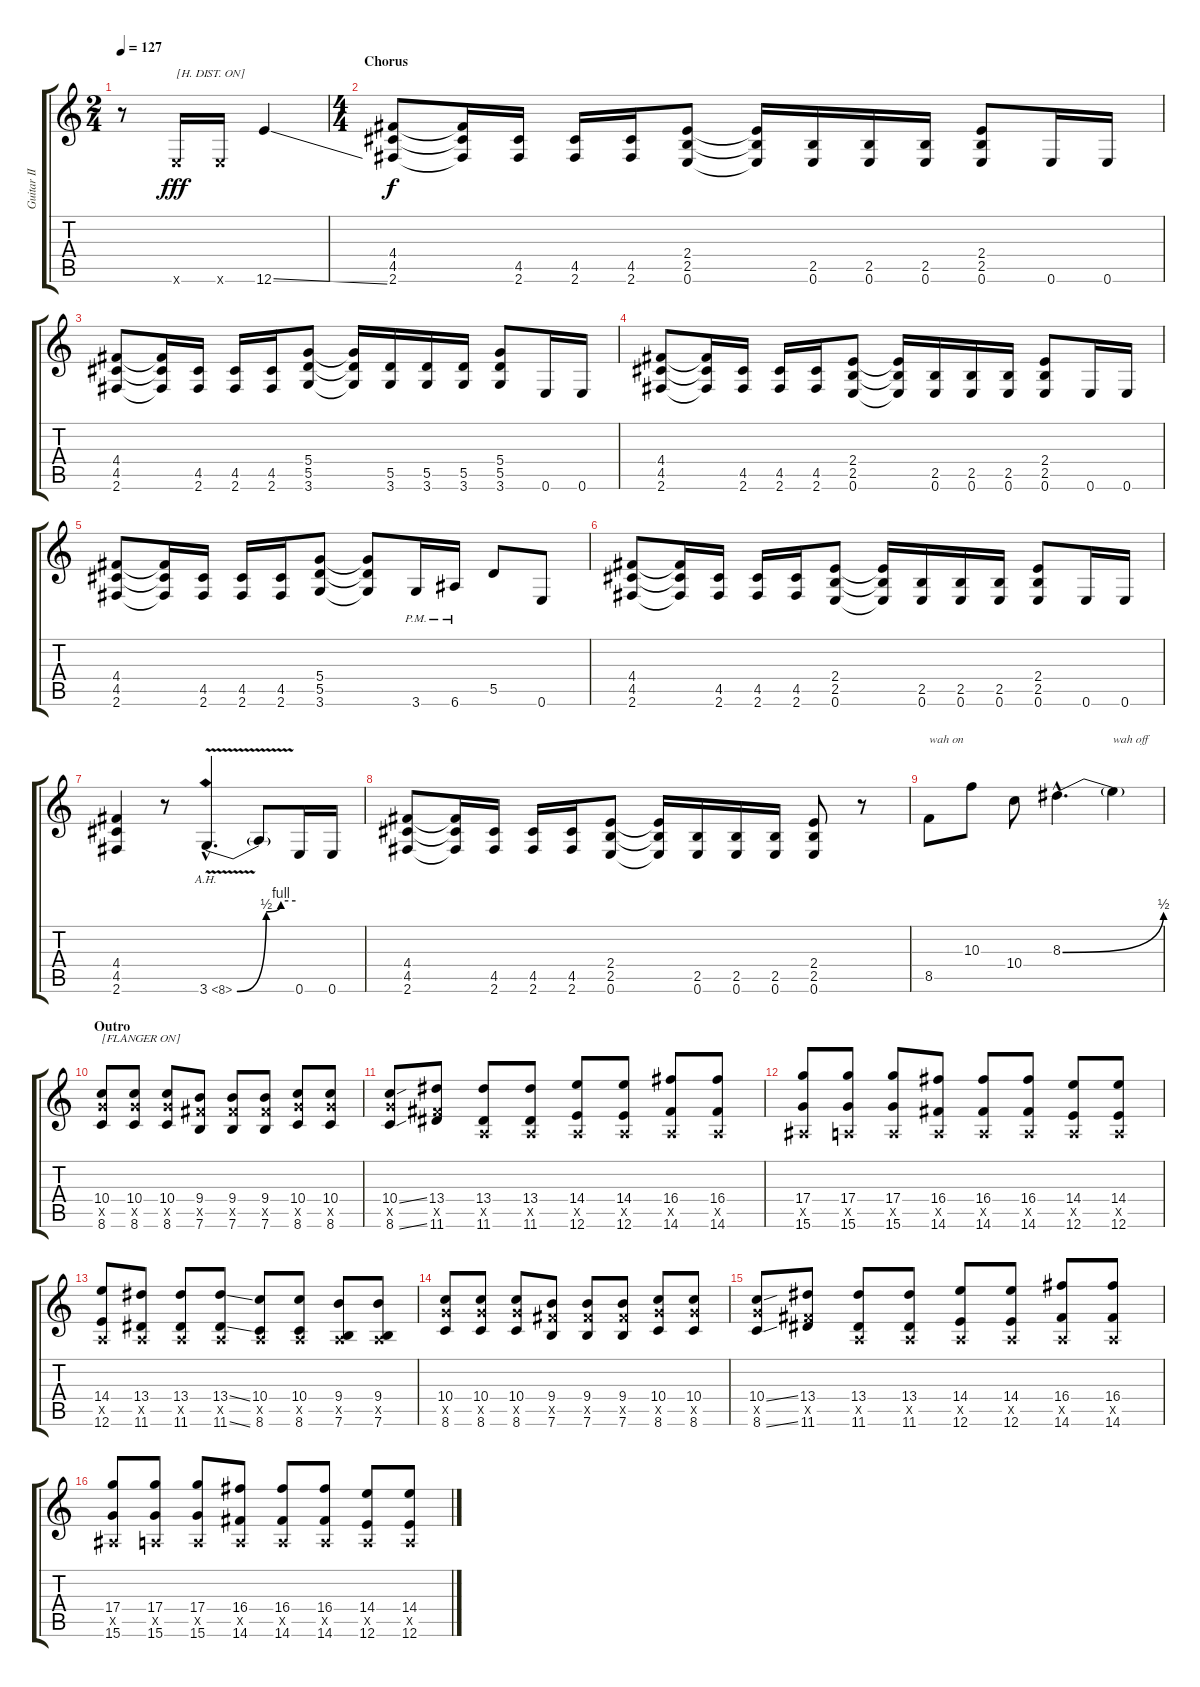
\track ("Guitar II" "Guitar II") {instrument distortionguitar}
\staff {score tabs}
\tuning (E4 B3 G3 D3 A2 E2) {hide}
\ts (2 4)
\tempo 127
\clef g2
\ks c
r.8{dy f} 0.6{x}.16{txt "[H. DIST. ON]" dy fff} 0.6{x}.16 12.6{ss}.4 |
\ts (4 4)
\section ("" "Chorus")
(4.4 4.5 2.6).8{dy f} (4.4{t} 4.5{t} 2.6{t}).16 (4.5 2.6).16 (4.5 2.6).16 (4.5 2.6).16 (2.4 2.5 0.6).8 (2.4{t} 2.5{t} 0.6{t}).16 (2.5 0.6).16 (2.5 0.6).16 (2.5 0.6).16 (2.4 2.5 0.6).8 0.6.16 0.6.16 |
(4.4 4.5 2.6).8 (4.4{t} 4.5{t} 2.6{t}).16 (4.5 2.6).16 (4.5 2.6).16 (4.5 2.6).16 (5.4 5.5 3.6).8 (5.4{t} 5.5{t} 3.6{t}).16 (5.5 3.6).16 (5.5 3.6).16 (5.5 3.6).16 (5.4 5.5 3.6).8 0.6.16 0.6.16 |
(4.4 4.5 2.6).8 (4.4{t} 4.5{t} 2.6{t}).16 (4.5 2.6).16 (4.5 2.6).16 (4.5 2.6).16 (2.4 2.5 0.6).8 (2.4{t} 2.5{t} 0.6{t}).16 (2.5 0.6).16 (2.5 0.6).16 (2.5 0.6).16 (2.4 2.5 0.6).8 0.6.16 0.6.16 |
(4.4 4.5 2.6).8 (4.4{t} 4.5{t} 2.6{t}).16 (4.5 2.6).16 (4.5 2.6).16 (4.5 2.6).16 (5.4 5.5 3.6).8 (5.4{t} 5.5{t} 3.6{t}).8 3.6{pm}.16 6.6{pm}.16 5.5.8 0.6.8 |
(4.4 4.5 2.6).8 (4.4{t} 4.5{t} 2.6{t}).16 (4.5 2.6).16 (4.5 2.6).16 (4.5 2.6).16 (2.4 2.5 0.6).8 (2.4{t} 2.5{t} 0.6{t}).16 (2.5 0.6).16 (2.5 0.6).16 (2.5 0.6).16 (2.4 2.5 0.6).8 0.6.16 0.6.16 |
(4.4 4.5 2.6).4 r.8 3.6{be (custom 0 0 30 2 45 4 60 4) ah 5 v hac}.4{d instrument guitarharmonics} 3.6{t}.8 0.6.16{instrument distortionguitar} 0.6.16 |
(4.4 4.5 2.6).8 (4.4{t} 4.5{t} 2.6{t}).16 (4.5 2.6).16 (4.5 2.6).16 (4.5 2.6).16 (2.4 2.5 0.6).8 (2.4{t} 2.5{t} 0.6{t}).16 (2.5 0.6).16 (2.5 0.6).16 (2.5 0.6).16 (2.4 2.5 0.6).8 r.8 |
8.5.8{txt "wah on"} 10.3.8 10.4.8 8.3{be (bend 0 0 60 2) hac}.4{d} 8.3{t}.4{txt "wah off"} |
\section ("" "Outro")
(10.4 10.5{x} 8.6).8{txt "[FLANGER ON]"} (10.4 10.5{x} 8.6).8 (10.4 10.5{x} 8.6).8 (9.4 9.5{x} 7.6).8 (9.4 9.5{x} 7.6).8 (9.4 9.5{x} 7.6).8 (10.4 10.5{x} 8.6).8 (10.4 10.5{x} 8.6).8 |
(10.4{ss} 10.5{x} 8.6{ss}).8 (13.4 9.5{x} 11.6).8 (13.4 0.5{x} 11.6).8 (13.4 0.5{x} 11.6).8 (14.4 0.5{x} 12.6).8 (14.4 0.5{x} 12.6).8 (16.4 0.5{x} 14.6).8 (16.4 0.5{x} 14.6).8 |
(17.4 1.5{x} 15.6).8 (17.4 0.5{x} 15.6).8 (17.4 0.5{x} 15.6).8 (16.4 0.5{x} 14.6).8 (16.4 0.5{x} 14.6).8 (16.4 0.5{x} 14.6).8 (14.4 0.5{x} 12.6).8 (14.4 0.5{x} 12.6).8 |
(14.4 0.5{x} 12.6).8 (13.4 0.5{x} 11.6).8 (13.4 0.5{x} 11.6).8 (13.4{ss} 0.5{x} 11.6{ss}).8 (10.4 0.5{x} 8.6).8 (10.4 0.5{x} 8.6).8 (9.4 0.5{x} 7.6).8 (9.4 0.5{x} 7.6).8 |
(10.4 10.5{x} 8.6).8 (10.4 10.5{x} 8.6).8 (10.4 10.5{x} 8.6).8 (9.4 9.5{x} 7.6).8 (9.4 9.5{x} 7.6).8 (9.4 9.5{x} 7.6).8 (10.4 10.5{x} 8.6).8 (10.4 10.5{x} 8.6).8 |
(10.4{ss} 10.5{x} 8.6{ss}).8 (13.4 9.5{x} 11.6).8 (13.4 0.5{x} 11.6).8 (13.4 0.5{x} 11.6).8 (14.4 0.5{x} 12.6).8 (14.4 0.5{x} 12.6).8 (16.4 0.5{x} 14.6).8 (16.4 0.5{x} 14.6).8 |
(17.4 1.5{x} 15.6).8 (17.4 0.5{x} 15.6).8 (17.4 0.5{x} 15.6).8 (16.4 0.5{x} 14.6).8 (16.4 0.5{x} 14.6).8 (16.4 0.5{x} 14.6).8 (14.4 0.5{x} 12.6).8 (14.4 0.5{x} 12.6).8
